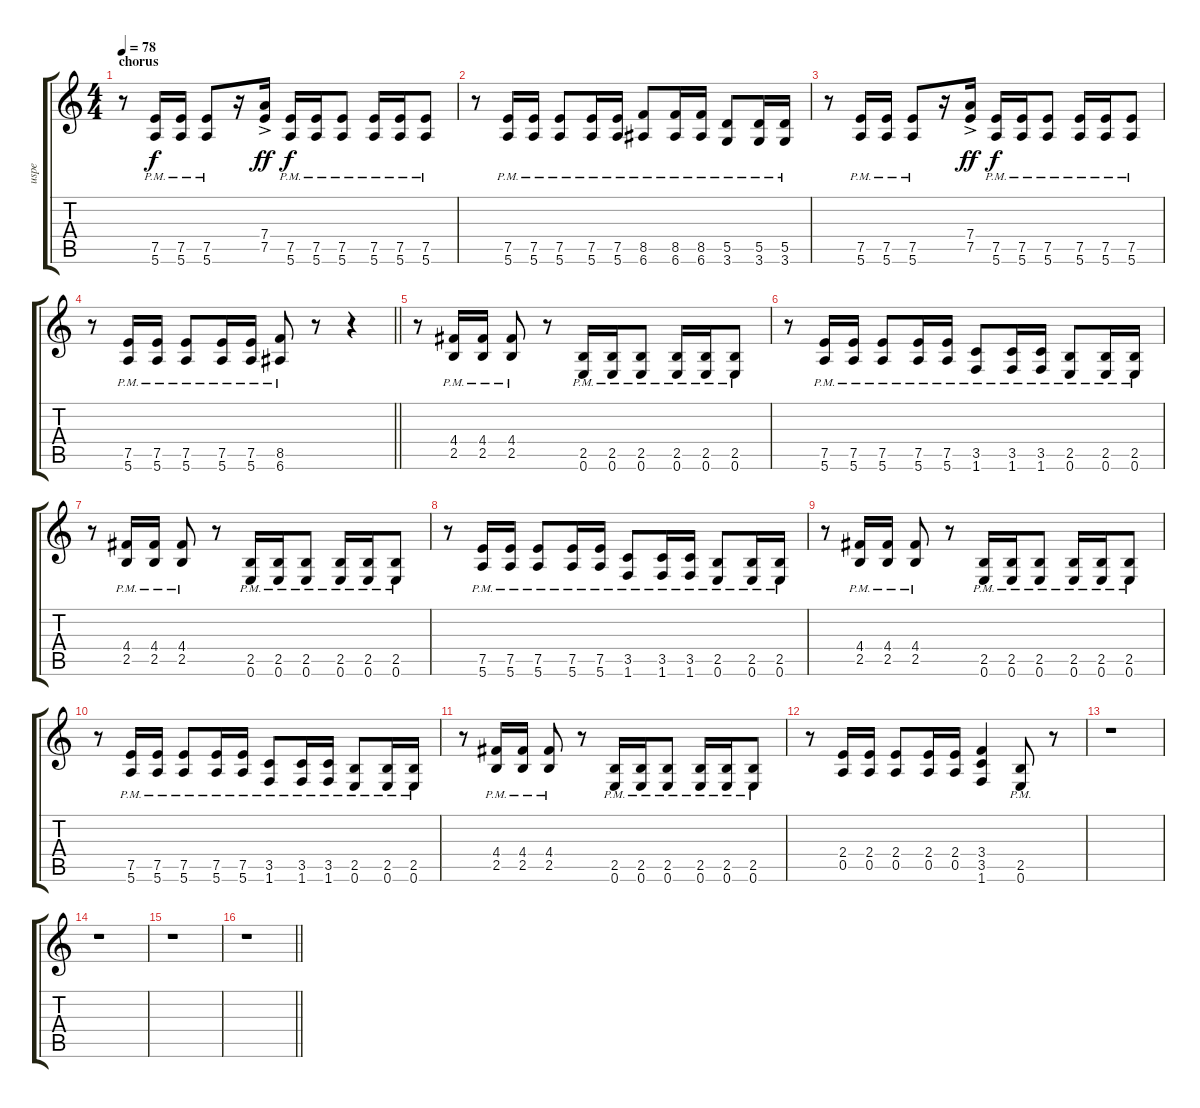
\track ("uspe - lead guitar" "uspe") {instrument distortionguitar}
\staff {score tabs}
\tuning (E4 B3 G3 D3 A2 E2) {hide}
\ts (4 4)
\section ("" "chorus")
\tempo 78
\clef g2
\ks c
r.8{dy f} (7.5{pm} 5.6{pm}).16 (7.5{pm} 5.6{pm}).16 (7.5{pm} 5.6{pm}).8 r.16 (7.4{ac} 7.5{ac}).16{dy ff} (7.5{pm} 5.6{pm}).16{dy f} (7.5{pm} 5.6{pm}).16 (7.5{pm} 5.6{pm}).8 (7.5{pm} 5.6{pm}).16 (7.5{pm} 5.6{pm}).16 (7.5{pm} 5.6{pm}).8 |
r.8 (7.5{pm} 5.6{pm}).16 (7.5{pm} 5.6{pm}).16 (7.5{pm} 5.6{pm}).8 (7.5{pm} 5.6{pm}).16 (7.5{pm} 5.6{pm}).16 (8.5{pm} 6.6{pm}).8 (8.5{pm} 6.6{pm}).16 (8.5{pm} 6.6{pm}).16 (5.5{pm} 3.6{pm}).8 (5.5{pm} 3.6{pm}).16 (5.5{pm} 3.6{pm}).16 |
r.8 (7.5{pm} 5.6{pm}).16 (7.5{pm} 5.6{pm}).16 (7.5{pm} 5.6{pm}).8 r.16 (7.4{ac} 7.5{ac}).16{dy ff} (7.5{pm} 5.6{pm}).16{dy f} (7.5{pm} 5.6{pm}).16 (7.5{pm} 5.6{pm}).8 (7.5{pm} 5.6{pm}).16 (7.5{pm} 5.6{pm}).16 (7.5{pm} 5.6{pm}).8 |
\barLineRight lightlight
r.8 (7.5{pm} 5.6{pm}).16 (7.5{pm} 5.6{pm}).16 (7.5{pm} 5.6{pm}).8 (7.5{pm} 5.6{pm}).16 (7.5{pm} 5.6{pm}).16 (8.5{pm} 6.6{pm}).8 r.8 r.4 |
r.8 (4.4{pm} 2.5{pm}).16 (4.4{pm} 2.5{pm}).16 (4.4{pm} 2.5{pm}).8 r.8 (2.5{pm} 0.6{pm}).16 (2.5{pm} 0.6{pm}).16 (2.5{pm} 0.6{pm}).8 (2.5{pm} 0.6{pm}).16 (2.5{pm} 0.6{pm}).16 (2.5{pm} 0.6{pm}).8 |
r.8 (7.5{pm} 5.6{pm}).16 (7.5{pm} 5.6{pm}).16 (7.5{pm} 5.6{pm}).8 (7.5{pm} 5.6{pm}).16 (7.5{pm} 5.6{pm}).16 (3.5{pm} 1.6{pm}).8 (3.5{pm} 1.6{pm}).16 (3.5{pm} 1.6{pm}).16 (2.5{pm} 0.6{pm}).8 (2.5{pm} 0.6{pm}).16 (2.5{pm} 0.6{pm}).16 |
r.8 (4.4{pm} 2.5{pm}).16 (4.4{pm} 2.5{pm}).16 (4.4{pm} 2.5{pm}).8 r.8 (2.5{pm} 0.6{pm}).16 (2.5{pm} 0.6{pm}).16 (2.5{pm} 0.6{pm}).8 (2.5{pm} 0.6{pm}).16 (2.5{pm} 0.6{pm}).16 (2.5{pm} 0.6{pm}).8 |
r.8 (7.5{pm} 5.6{pm}).16 (7.5{pm} 5.6{pm}).16 (7.5{pm} 5.6{pm}).8 (7.5{pm} 5.6{pm}).16 (7.5{pm} 5.6{pm}).16 (3.5{pm} 1.6{pm}).8 (3.5{pm} 1.6{pm}).16 (3.5{pm} 1.6{pm}).16 (2.5{pm} 0.6{pm}).8 (2.5{pm} 0.6{pm}).16 (2.5{pm} 0.6{pm}).16 |
r.8 (4.4{pm} 2.5{pm}).16 (4.4{pm} 2.5{pm}).16 (4.4{pm} 2.5{pm}).8 r.8 (2.5{pm} 0.6{pm}).16 (2.5{pm} 0.6{pm}).16 (2.5{pm} 0.6{pm}).8 (2.5{pm} 0.6{pm}).16 (2.5{pm} 0.6{pm}).16 (2.5{pm} 0.6{pm}).8 |
r.8 (7.5{pm} 5.6{pm}).16 (7.5{pm} 5.6{pm}).16 (7.5{pm} 5.6{pm}).8 (7.5{pm} 5.6{pm}).16 (7.5{pm} 5.6{pm}).16 (3.5{pm} 1.6{pm}).8 (3.5{pm} 1.6{pm}).16 (3.5{pm} 1.6{pm}).16 (2.5{pm} 0.6{pm}).8 (2.5{pm} 0.6{pm}).16 (2.5{pm} 0.6{pm}).16 |
r.8 (4.4{pm} 2.5{pm}).16 (4.4{pm} 2.5{pm}).16 (4.4{pm} 2.5{pm}).8 r.8 (2.5{pm} 0.6{pm}).16 (2.5{pm} 0.6{pm}).16 (2.5{pm} 0.6{pm}).8 (2.5{pm} 0.6{pm}).16 (2.5{pm} 0.6{pm}).16 (2.5{pm} 0.6{pm}).8 |
r.8 (2.4 0.5).16 (2.4 0.5).16 (2.4 0.5).8 (2.4 0.5).16 (2.4 0.5).16 (3.4 3.5 1.6).4 (2.5{pm} 0.6{pm}).8 r.8 |
r.1 |
r.1 |
r.1 |
\barLineRight lightlight
r.1
